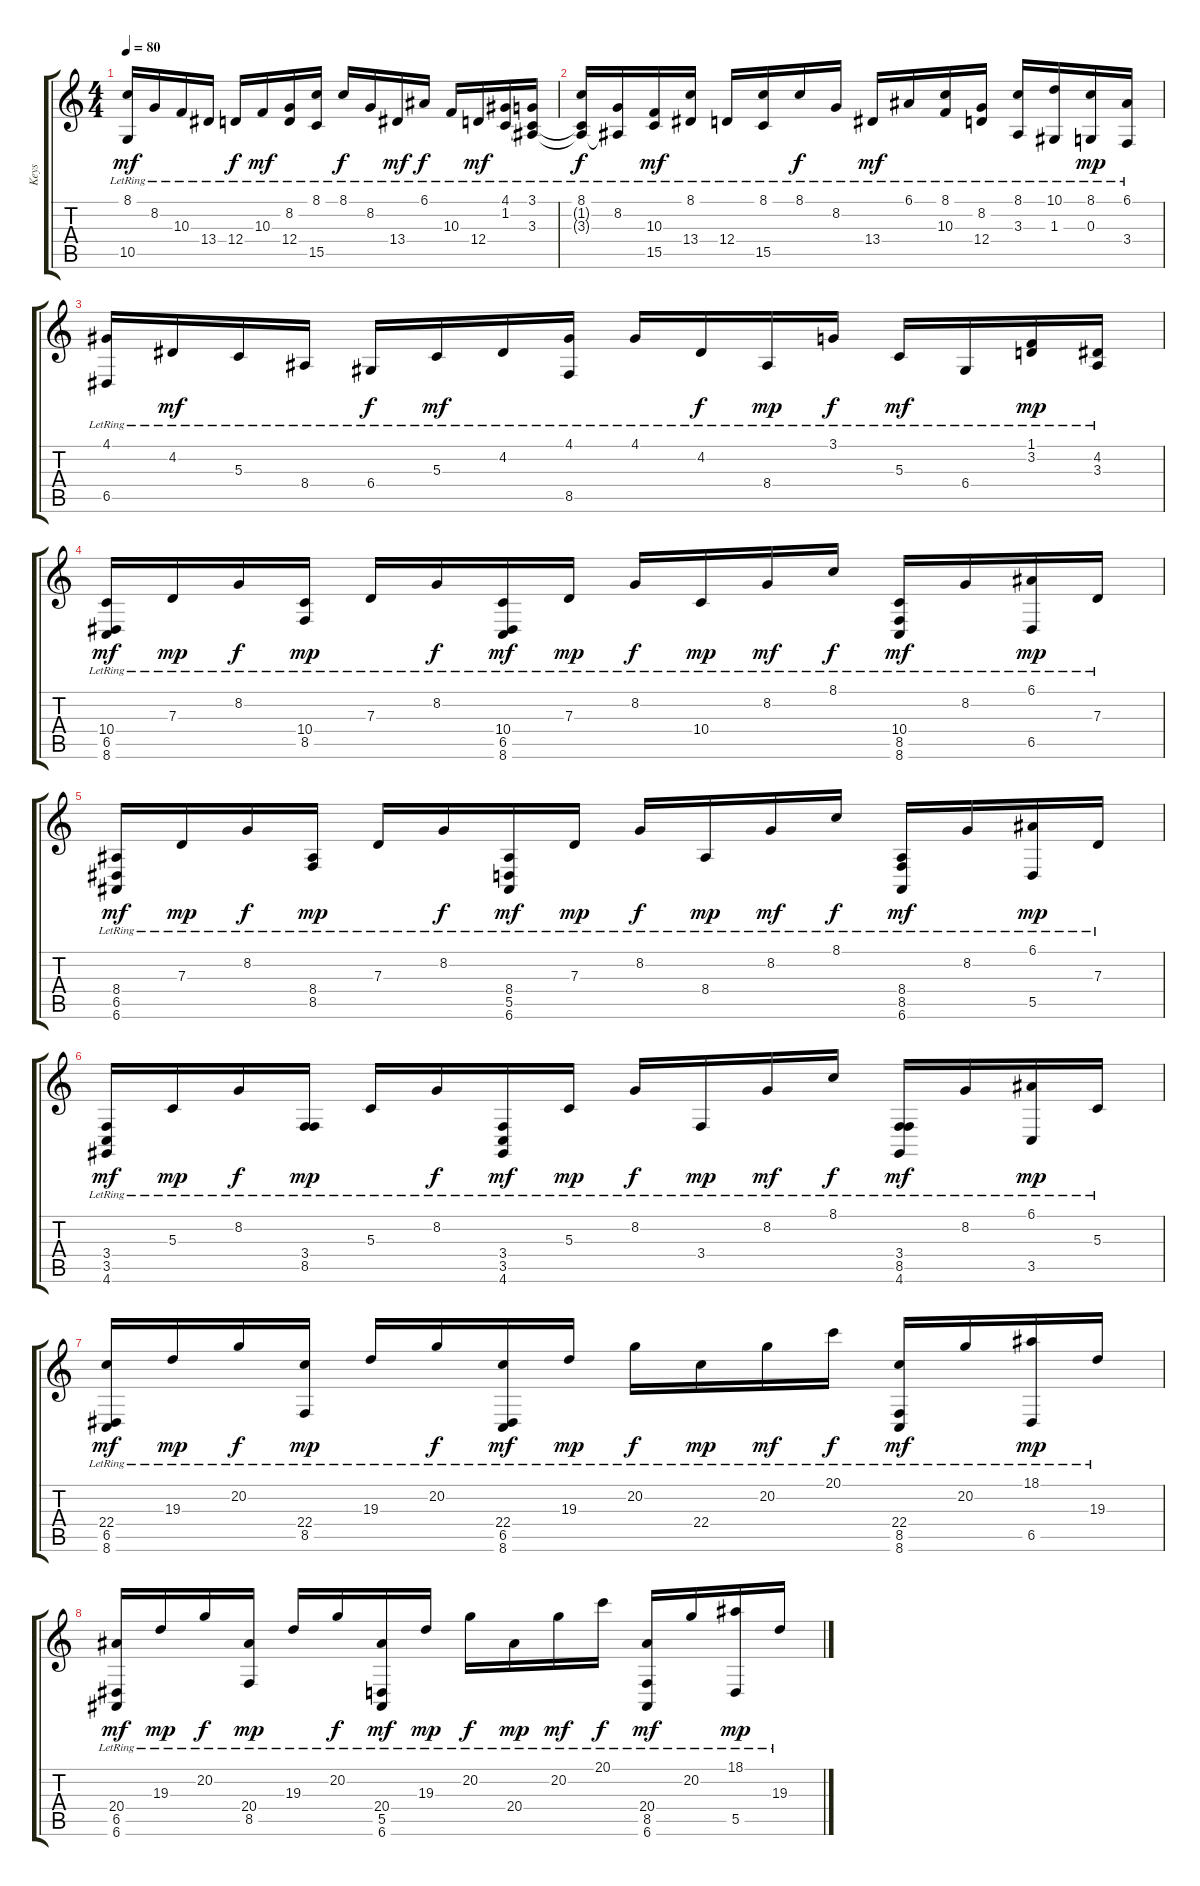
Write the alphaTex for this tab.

\track ("Keys" "Keys") {instrument harpsichord}
\staff {score tabs}
\tuning (E4 B3 G3 D3 A2 E2) {hide}
\ts (4 4)
\tempo 80
\clef g2
\ks c
(8.1{lr} 10.5{lr}).16{dy mf} 8.2{lr}.16 10.3{lr}.16 13.4{lr}.16 12.4{lr}.16{dy f} 10.3{lr}.16{dy mf} (8.2{lr} 12.4{lr}).16 (8.1{lr} 15.5{lr}).16 8.1{lr}.16{dy f} 8.2{lr}.16 13.4{lr}.16{dy mf} 6.1{lr}.16{dy f} 10.3{lr}.16 12.4{lr}.16{dy mf} (4.1{lr} 1.2{lr}).16 (3.1{lr} 1.2{t} 3.3{lr}).16 |
(8.1{lr} 1.2{t} 3.3{t}).16{dy f} (8.2{lr} 3.3{t}).16 (10.3{lr} 15.5{lr}).16{dy mf} (8.1{lr} 13.4{lr}).16 12.4{lr}.16 (8.1{lr} 15.5{lr}).16 8.1{lr}.16{dy f} 8.2{lr}.16 13.4{lr}.16{dy mf} 6.1{lr}.16 (8.1{lr} 10.3{lr}).16 (8.2{lr} 12.4{lr}).16 (8.1{lr} 3.3{lr}).16 (10.1{lr} 1.3{lr}).16 (8.1{lr} 0.3{lr}).16{dy mp} (6.1{lr} 3.4{lr}).16 |
(4.1{lr} 6.5{lr}).16 4.2{lr}.16{dy mf} 5.3{lr}.16 8.4{lr}.16 6.4{lr}.16{dy f} 5.3{lr}.16{dy mf} 4.2{lr}.16 (4.1{lr} 8.5{lr}).16 4.1{lr}.16 4.2{lr}.16{dy f} 8.4{lr}.16{dy mp} 3.1{lr}.16{dy f} 5.3{lr}.16{dy mf} 6.4{lr}.16 (1.1{lr} 3.2{lr}).16{dy mp} (4.2{lr} 3.3{lr}).16 |
(10.4{lr} 6.5{lr} 8.6{lr}).16{dy mf} 7.3{lr}.16{dy mp} 8.2{lr}.16{dy f} (10.4{lr} 8.5{lr}).16{dy mp} 7.3{lr}.16 8.2{lr}.16{dy f} (10.4{lr} 6.5{lr} 8.6{lr}).16{dy mf} 7.3{lr}.16{dy mp} 8.2{lr}.16{dy f} 10.4{lr}.16{dy mp} 8.2{lr}.16{dy mf} 8.1{lr}.16{dy f} (10.4{lr} 8.5{lr} 8.6{lr}).16{dy mf} 8.2{lr}.16 (6.1{lr} 6.5{lr}).16{dy mp} 7.3{lr}.16 |
(8.4{lr} 6.5{lr} 6.6{lr}).16{dy mf} 7.3{lr}.16{dy mp} 8.2{lr}.16{dy f} (8.4{lr} 8.5{lr}).16{dy mp} 7.3{lr}.16 8.2{lr}.16{dy f} (8.4{lr} 5.5{lr} 6.6{lr}).16{dy mf} 7.3{lr}.16{dy mp} 8.2{lr}.16{dy f} 8.4{lr}.16{dy mp} 8.2{lr}.16{dy mf} 8.1{lr}.16{dy f} (8.4{lr} 8.5{lr} 6.6{lr}).16{dy mf} 8.2{lr}.16 (6.1{lr} 5.5{lr}).16{dy mp} 7.3{lr}.16 |
(3.4{lr} 3.5{lr} 4.6{lr}).16{dy mf} 5.3{lr}.16{dy mp} 8.2{lr}.16{dy f} (3.4{lr} 8.5{lr}).16{dy mp} 5.3{lr}.16 8.2{lr}.16{dy f} (3.4{lr} 3.5{lr} 4.6{lr}).16{dy mf} 5.3{lr}.16{dy mp} 8.2{lr}.16{dy f} 3.4{lr}.16{dy mp} 8.2{lr}.16{dy mf} 8.1{lr}.16{dy f} (3.4{lr} 8.5{lr} 4.6{lr}).16{dy mf} 8.2{lr}.16 (6.1{lr} 3.5{lr}).16{dy mp} 5.3{lr}.16 |
(22.4{lr} 6.5{lr} 8.6{lr}).16{dy mf} 19.3{lr}.16{dy mp} 20.2{lr}.16{dy f} (22.4{lr} 8.5{lr}).16{dy mp} 19.3{lr}.16 20.2{lr}.16{dy f} (22.4{lr} 6.5{lr} 8.6{lr}).16{dy mf} 19.3{lr}.16{dy mp} 20.2{lr}.16{dy f} 22.4{lr}.16{dy mp} 20.2{lr}.16{dy mf} 20.1{lr}.16{dy f} (22.4{lr} 8.5{lr} 8.6{lr}).16{dy mf} 20.2{lr}.16 (18.1{lr} 6.5{lr}).16{dy mp} 19.3{lr}.16 |
(20.4{lr} 6.5{lr} 6.6{lr}).16{dy mf} 19.3{lr}.16{dy mp} 20.2{lr}.16{dy f} (20.4{lr} 8.5{lr}).16{dy mp} 19.3{lr}.16 20.2{lr}.16{dy f} (20.4{lr} 5.5{lr} 6.6{lr}).16{dy mf} 19.3{lr}.16{dy mp} 20.2{lr}.16{dy f} 20.4{lr}.16{dy mp} 20.2{lr}.16{dy mf} 20.1{lr}.16{dy f} (20.4{lr} 8.5{lr} 6.6{lr}).16{dy mf} 20.2{lr}.16 (18.1{lr} 5.5{lr}).16{dy mp} 19.3{lr}.16
